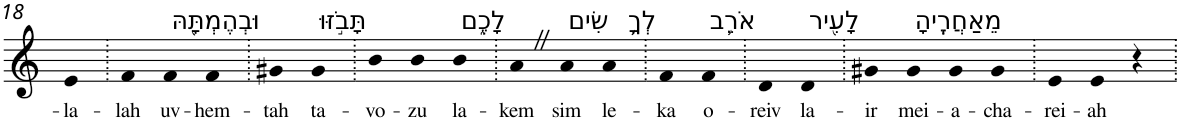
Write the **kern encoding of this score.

**kern	**text
*part1	*part1
*staff1	*staff1
*I"Piano	*
*I'Pno	*
!!LO:PB:g=z
*clefG2	*
*k[]	*
=18	=18
!	!LO:LY:b
4e	-la-
=19.	=19.
!	!LO:LY:b
4f	-lah
!LO:TX:a:t=וּבְהֶמְתָּ֖הּ	!
!	!LO:LY:b
4f	uv-
!	!LO:LY:b
4f	-hem-
=20.	=20.
!	!LO:LY:b
4g#X	-tah
!LO:TX:a:t=תָּבֹ֣זּוּ	!
!	!LO:LY:b
4g#	ta-
=21.	=21.
!	!LO:LY:b
4b	-vo-
!	!LO:LY:b
4b	-zu
!LO:TX:a:t=לָכֶ֑ם	!
!	!LO:LY:b
4b	la-
=22.	=22.
!	!LO:LY:b
4aZ	-kem
!LO:TX:a:t=שִׂים	!
!	!LO:LY:b
4a	sim
!LO:TX:a:t=לְךָ֥	!
!	!LO:LY:b
4a	le-
=23.	=23.
!	!LO:LY:b
4f	-ka
!LO:TX:a:t=אֹרֵ֛ב	!
!	!LO:LY:b
4f	o-
=24.	=24.
!	!LO:LY:b
4d	-reiv
!LO:TX:a:t=לָעִ֖יר	!
!	!LO:LY:b
4d	la-
=25.	=25.
!	!LO:LY:b
4g#X	-ir
!LO:TX:a:t=מֵאַחֲרֶֽיהָ	!
!	!LO:LY:b
4g#	mei-
!	!LO:LY:b
4g#	-a-
!	!LO:LY:b
4g#	-cha-
=26.	=26.
!	!LO:LY:b
4e	-rei-
!	!LO:LY:b
4e	-ah
4r	.
=.	=.
*-	*-
